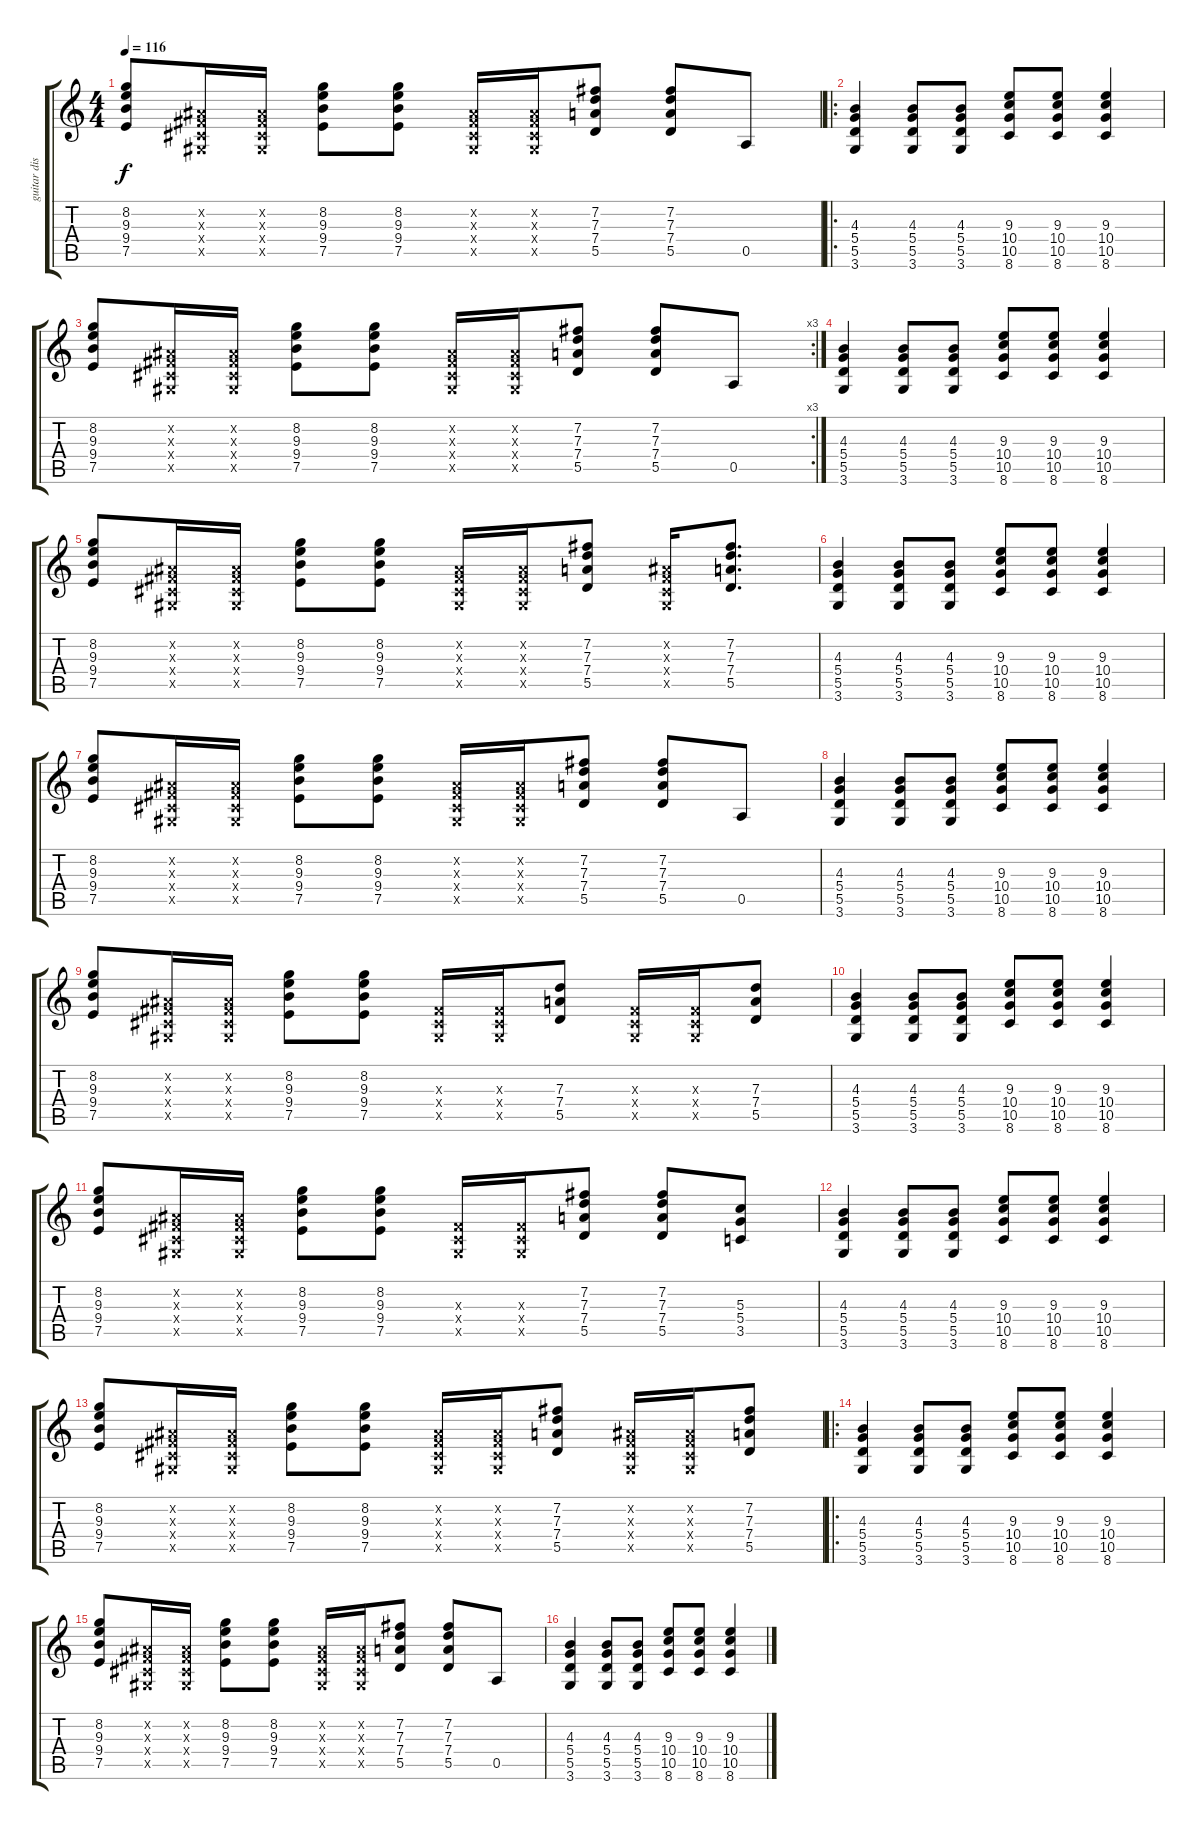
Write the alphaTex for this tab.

\track ("guitar dist." "guitar dis") {instrument distortionguitar}
\staff {score tabs}
\tuning (E4 B3 G3 D3 A2 E2) {hide}
\ts (4 4)
\tempo 116
\clef g2
\ks c
(8.2 9.3 9.4 7.5).8{dy f} (-1.2{x} -1.3{x} -1.4{x} -1.5{x}).16 (-1.2{x} -1.3{x} -1.4{x} -1.5{x}).16 (8.2 9.3 9.4 7.5).8 (8.2 9.3 9.4 7.5).8 (-1.2{x} -1.3{x} -1.4{x} -1.5{x}).16 (-1.2{x} -1.3{x} -1.4{x} -1.5{x}).16 (7.2 7.3 7.4 5.5).8 (7.2 7.3 7.4 5.5).8 0.5.8 |
\ro
(4.3 5.4 5.5 3.6).4 (4.3 5.4 5.5 3.6).8 (4.3 5.4 5.5 3.6).8 (9.3 10.4 10.5 8.6).8 (9.3 10.4 10.5 8.6).8 (9.3 10.4 10.5 8.6).4 |
\rc 3
(8.2 9.3 9.4 7.5).8 (-1.2{x} -1.3{x} -1.4{x} -1.5{x}).16 (-1.2{x} -1.3{x} -1.4{x} -1.5{x}).16 (8.2 9.3 9.4 7.5).8 (8.2 9.3 9.4 7.5).8 (-1.2{x} -1.3{x} -1.4{x} -1.5{x}).16 (-1.2{x} -1.3{x} -1.4{x} -1.5{x}).16 (7.2 7.3 7.4 5.5).8 (7.2 7.3 7.4 5.5).8 0.5.8 |
(4.3 5.4 5.5 3.6).4 (4.3 5.4 5.5 3.6).8 (4.3 5.4 5.5 3.6).8 (9.3 10.4 10.5 8.6).8 (9.3 10.4 10.5 8.6).8 (9.3 10.4 10.5 8.6).4 |
(8.2 9.3 9.4 7.5).8 (-1.2{x} -1.3{x} -1.4{x} -1.5{x}).16 (-1.2{x} -1.3{x} -1.4{x} -1.5{x}).16 (8.2 9.3 9.4 7.5).8 (8.2 9.3 9.4 7.5).8 (-1.2{x} -1.3{x} -1.4{x} -1.5{x}).16 (-1.2{x} -1.3{x} -1.4{x} -1.5{x}).16 (7.2 7.3 7.4 5.5).8 (-1.2{x} -1.3{x} -1.4{x} -1.5{x}).16 (7.2 7.3 7.4 5.5).8{d} |
(4.3 5.4 5.5 3.6).4 (4.3 5.4 5.5 3.6).8 (4.3 5.4 5.5 3.6).8 (9.3 10.4 10.5 8.6).8 (9.3 10.4 10.5 8.6).8 (9.3 10.4 10.5 8.6).4 |
(8.2 9.3 9.4 7.5).8 (-1.2{x} -1.3{x} -1.4{x} -1.5{x}).16 (-1.2{x} -1.3{x} -1.4{x} -1.5{x}).16 (8.2 9.3 9.4 7.5).8 (8.2 9.3 9.4 7.5).8 (-1.2{x} -1.3{x} -1.4{x} -1.5{x}).16 (-1.2{x} -1.3{x} -1.4{x} -1.5{x}).16 (7.2 7.3 7.4 5.5).8 (7.2 7.3 7.4 5.5).8 0.5.8 |
(4.3 5.4 5.5 3.6).4 (4.3 5.4 5.5 3.6).8 (4.3 5.4 5.5 3.6).8 (9.3 10.4 10.5 8.6).8 (9.3 10.4 10.5 8.6).8 (9.3 10.4 10.5 8.6).4 |
(8.2 9.3 9.4 7.5).8 (-1.2{x} -1.3{x} -1.4{x} -1.5{x}).16 (-1.2{x} -1.3{x} -1.4{x} -1.5{x}).16 (8.2 9.3 9.4 7.5).8 (8.2 9.3 9.4 7.5).8 (-1.3{x} -1.4{x} -1.5{x}).16 (-1.3{x} -1.4{x} -1.5{x}).16 (7.3 7.4 5.5).8 (-1.3{x} -1.4{x} -1.5{x}).16 (-1.3{x} -1.4{x} -1.5{x}).16 (7.3 7.4 5.5).8 |
(4.3 5.4 5.5 3.6).4 (4.3 5.4 5.5 3.6).8 (4.3 5.4 5.5 3.6).8 (9.3 10.4 10.5 8.6).8 (9.3 10.4 10.5 8.6).8 (9.3 10.4 10.5 8.6).4 |
(8.2 9.3 9.4 7.5).8 (-1.2{x} -1.3{x} -1.4{x} -1.5{x}).16 (-1.2{x} -1.3{x} -1.4{x} -1.5{x}).16 (8.2 9.3 9.4 7.5).8 (8.2 9.3 9.4 7.5).8 (-1.3{x} -1.4{x} -1.5{x}).16 (-1.3{x} -1.4{x} -1.5{x}).16 (7.2 7.3 7.4 5.5).8 (7.2 7.3 7.4 5.5).8 (5.3 5.4 3.5).8 |
(4.3 5.4 5.5 3.6).4 (4.3 5.4 5.5 3.6).8 (4.3 5.4 5.5 3.6).8 (9.3 10.4 10.5 8.6).8 (9.3 10.4 10.5 8.6).8 (9.3 10.4 10.5 8.6).4 |
(8.2 9.3 9.4 7.5).8 (-1.2{x} -1.3{x} -1.4{x} -1.5{x}).16 (-1.2{x} -1.3{x} -1.4{x} -1.5{x}).16 (8.2 9.3 9.4 7.5).8 (8.2 9.3 9.4 7.5).8 (-1.2{x} -1.3{x} -1.4{x} -1.5{x}).16 (-1.2{x} -1.3{x} -1.4{x} -1.5{x}).16 (7.2 7.3 7.4 5.5).8 (-1.2{x} -1.3{x} -1.4{x} -1.5{x}).16 (-1.2{x} -1.3{x} -1.4{x} -1.5{x}).16 (7.2 7.3 7.4 5.5).8 |
\ro
(4.3 5.4 5.5 3.6).4 (4.3 5.4 5.5 3.6).8 (4.3 5.4 5.5 3.6).8 (9.3 10.4 10.5 8.6).8 (9.3 10.4 10.5 8.6).8 (9.3 10.4 10.5 8.6).4 |
(8.2 9.3 9.4 7.5).8 (-1.2{x} -1.3{x} -1.4{x} -1.5{x}).16 (-1.2{x} -1.3{x} -1.4{x} -1.5{x}).16 (8.2 9.3 9.4 7.5).8 (8.2 9.3 9.4 7.5).8 (-1.2{x} -1.3{x} -1.4{x} -1.5{x}).16 (-1.2{x} -1.3{x} -1.4{x} -1.5{x}).16 (7.2 7.3 7.4 5.5).8 (7.2 7.3 7.4 5.5).8 0.5.8 |
(4.3 5.4 5.5 3.6).4 (4.3 5.4 5.5 3.6).8 (4.3 5.4 5.5 3.6).8 (9.3 10.4 10.5 8.6).8 (9.3 10.4 10.5 8.6).8 (9.3 10.4 10.5 8.6).4
